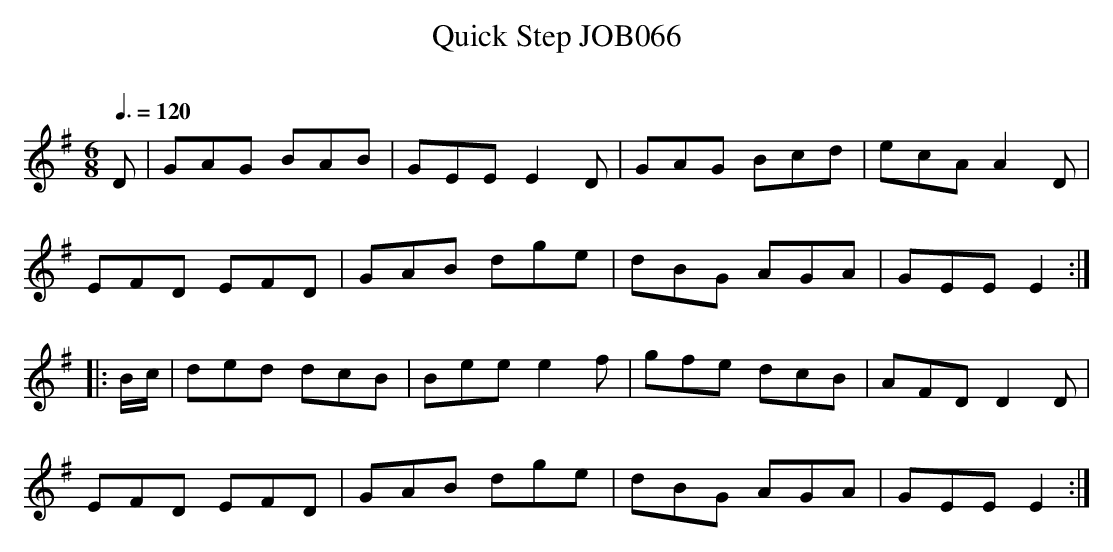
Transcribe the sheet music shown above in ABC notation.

X:1
T:Quick Step JOB066
M:6/8
L:1/8
O:
Q:3/8=120
K:G
D|GAG BAB|GEE E2D|GAG Bcd|ecA A2D|
EFD EFD|GAB dge|dBG AGA|GEE E2:|
|:B/c/|ded dcB|Bee e2f |gfe dcB|AFD D2D|
EFD EFD|GAB dge|dBG AGA|GEE E2:|
